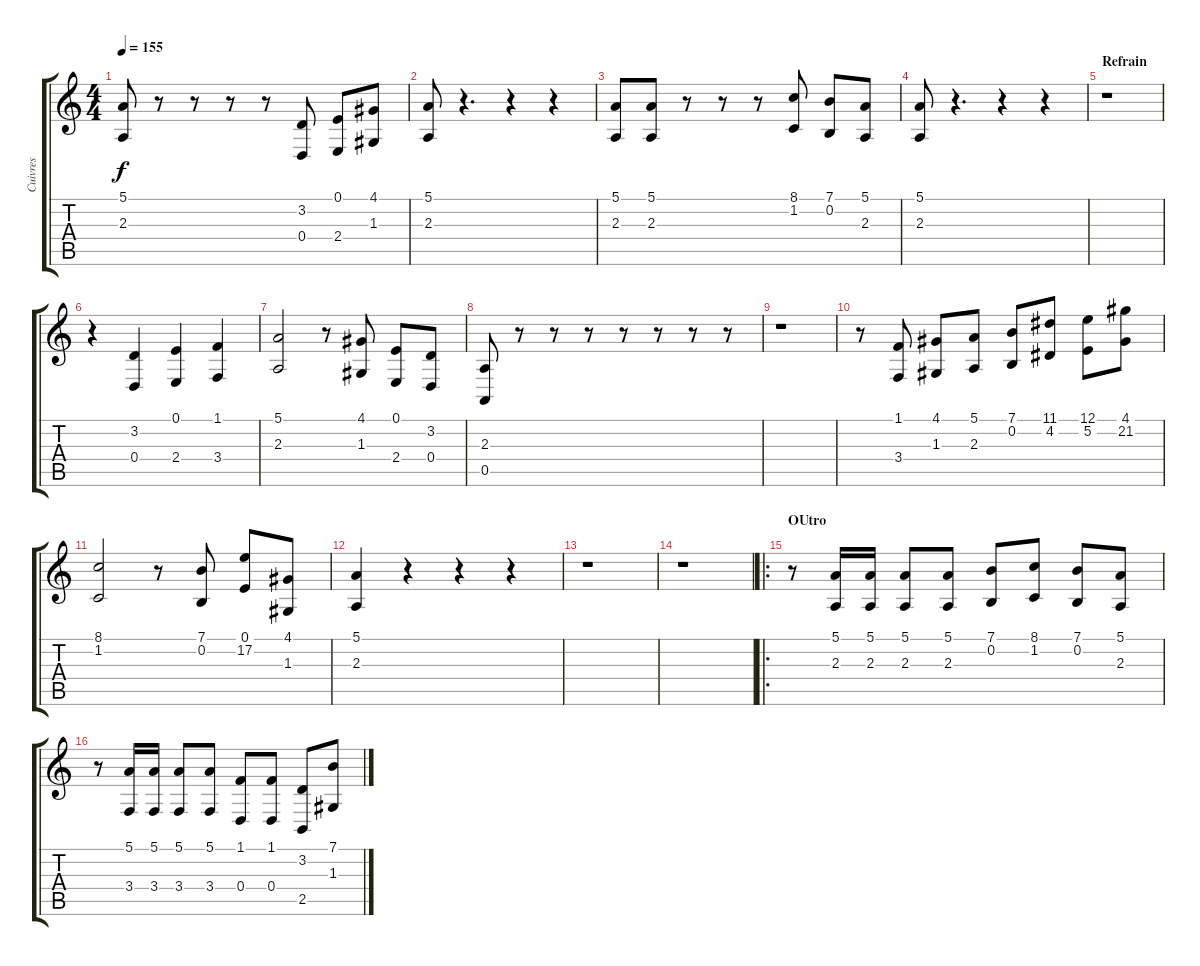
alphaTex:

\track ("Cuivres" "Cuivres") {instrument brasssection}
\staff {score tabs}
\tuning (E4 B3 G3 D3 A2 E2) {hide}
\ts (4 4)
\tempo 155
\clef g2
\ks c
(5.1 2.3).8{dy f} r.8 r.8 r.8 r.8 (3.2 0.4).8 (0.1 2.4).8 (4.1 1.3).8 |
(5.1 2.3).8 r.4{d} r.4 r.4 |
(5.1 2.3).8 (5.1 2.3).8 r.8 r.8 r.8 (8.1 1.2).8 (7.1 0.2).8 (5.1 2.3).8 |
(5.1 2.3).8 r.4{d} r.4 r.4 |
\section ("" "Refrain")
r.1 |
r.4 (3.2 0.4).4 (0.1 2.4).4 (1.1 3.4).4 |
(5.1 2.3).2 r.8 (4.1 1.3).8 (0.1 2.4).8 (3.2 0.4).8 |
(2.3 0.5).8 r.8 r.8 r.8 r.8 r.8 r.8 r.8 |
r.1 |
r.8 (1.1 3.4).8 (4.1 1.3).8 (5.1 2.3).8 (7.1 0.2).8 (11.1 4.2).8 (12.1 5.2).8 (4.1 21.2).8 |
(8.1 1.2).2 r.8 (7.1 0.2).8 (0.1 17.2).8 (4.1 1.3).8 |
(5.1 2.3).4 r.4 r.4 r.4 |
r.1 |
r.1 |
\ro
\section ("" "OUtro")
r.8 (5.1 2.3).16 (5.1 2.3).16 (5.1 2.3).8 (5.1 2.3).8 (7.1 0.2).8 (8.1 1.2).8 (7.1 0.2).8 (5.1 2.3).8 |
r.8 (5.1 3.4).16 (5.1 3.4).16 (5.1 3.4).8 (5.1 3.4).8 (1.1 0.4).8 (1.1 0.4).8 (3.2 2.5).8 (7.1 1.3).8
